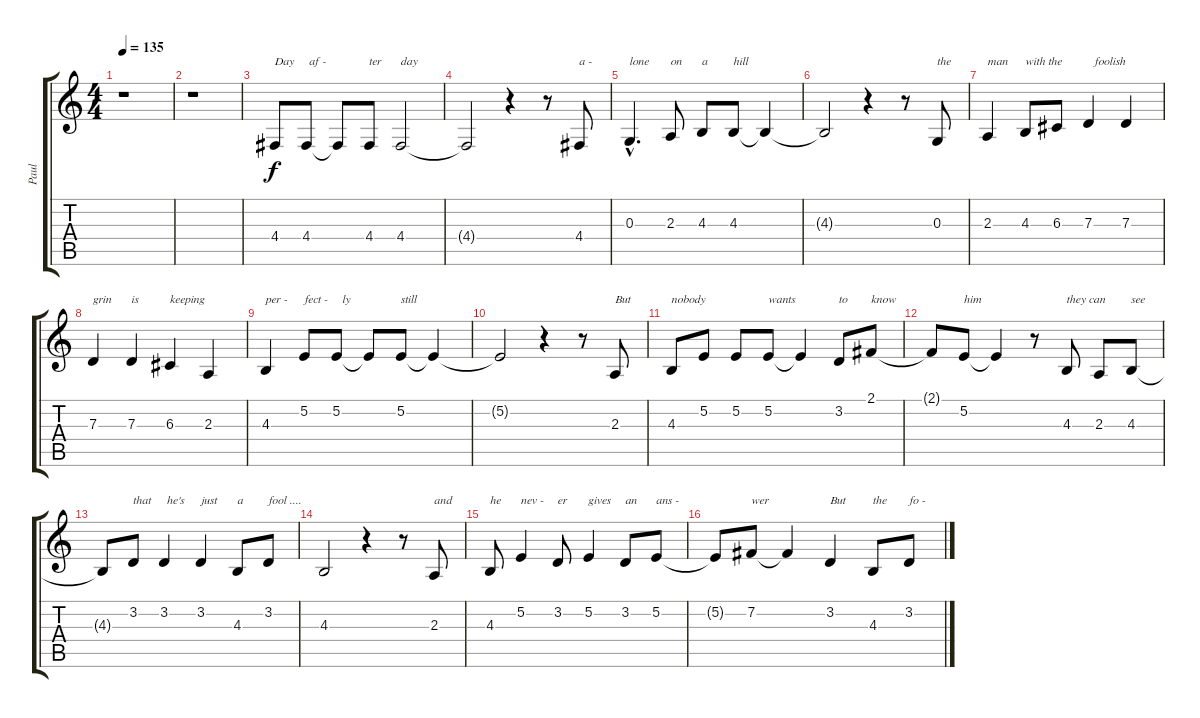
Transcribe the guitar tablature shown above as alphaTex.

\track ("Paul" "Paul") {instrument clarinet}
\staff {score tabs}
\tuning (E4 B3 G3 D3 A2 E2) {hide}
\ts (4 4)
\tempo 135
\clef g2
\ks c
r.1{dy f instrument clarinet} |
r.1 |
4.4.8{txt "Day"} 4.4.8{txt " af -"} 4.4{t}.8 4.4.8{txt "ter"} 4.4.2{txt "day"} |
4.4{t}.2 r.4 r.8 4.4.8{txt "a -"} |
0.3{hac}.4{d txt "lone"} 2.3.8{txt "on"} 4.3.8{txt "a"} 4.3.8{txt "hill"} 4.3{t}.4 |
4.3{t}.2 r.4 r.8 0.3.8{txt "the"} |
2.3.4{txt "man"} 4.3.8{txt "with the"} 6.3.8 7.3.4{txt "  foolish"} 7.3.4 |
7.3.4{txt "grin"} 7.3.4{txt "is"} 6.3.4{txt "keeping"} 2.3.4 |
4.3.4{txt "per -"} 5.2.8{txt "fect -"} 5.2.8{txt "  ly"} 5.2{t}.8 5.2.8{txt "still"} 5.2{t}.4 |
5.2{t}.2 r.4 r.8 2.3.8{txt "But"} |
4.3.8{txt "nobody"} 5.2.8 5.2.8 5.2.8{txt "wants"} 5.2{t}.4 3.2.8{txt "to"} 2.1.8{txt "know"} |
2.1{t}.8 5.2.8{txt "him"} 5.2{t}.4 r.8 4.3.8{txt "they can"} 2.3.8 4.3.8{txt "see"} |
4.3{t}.8 3.2.8{txt "that"} 3.2.4{txt " he's"} 3.2.4{txt "just"} 4.3.8{txt "a"} 3.2.8{txt "fool ...."} |
4.3.2 r.4 r.8 2.3.8{txt "and"} |
4.3.8{txt "he"} 5.2.4{txt "nev -"} 3.2.8{txt "er"} 5.2.4{txt "gives"} 3.2.8{txt "an"} 5.2.8{txt "ans -"} |
5.2{t}.8 7.2.8{txt "wer"} 7.2{t}.4 3.2.4{txt "But"} 4.3.8{txt "the"} 3.2.8{txt "fo -"}
